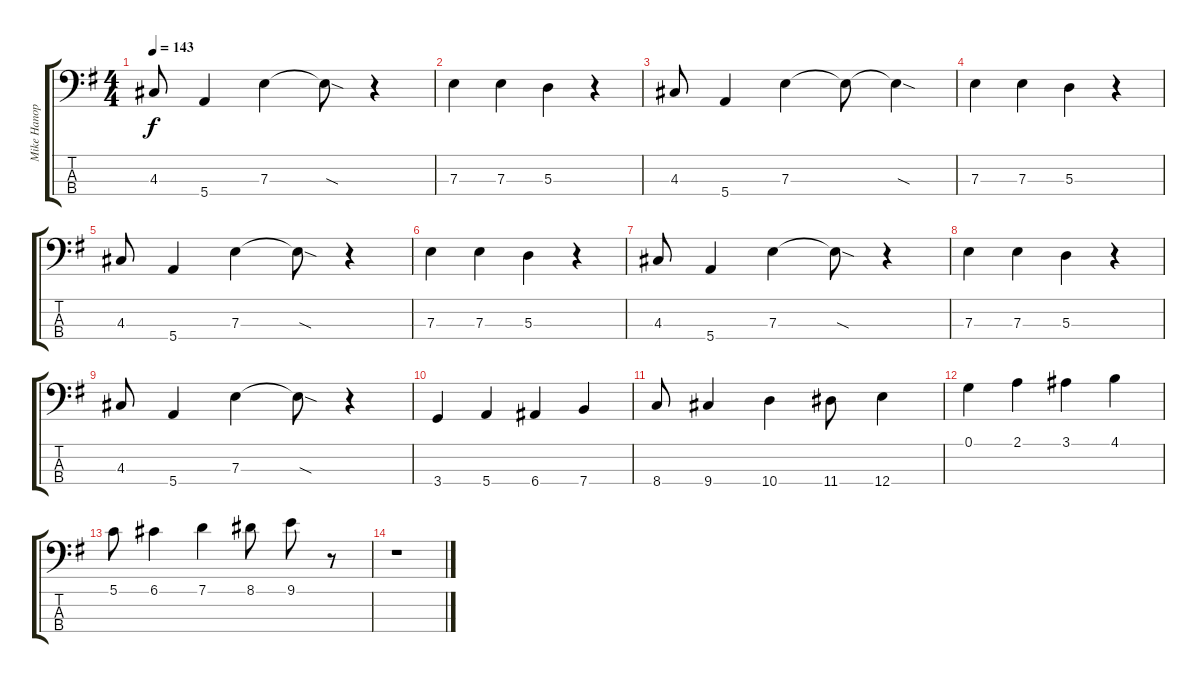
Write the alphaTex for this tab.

\track ("Mike Hanopol" "Mike Hanop") {instrument electricbassfinger}
\staff {score tabs}
\tuning (G2 D2 A1 E1) {hide}
\ts (4 4)
\tempo 143
\clef f4
\ks g
4.3.8{dy f} 5.4.4 7.3.4 7.3{sod t}.8 r.4 |
7.3.4 7.3.4 5.3.4 r.4 |
4.3.8 5.4.4 7.3.4 7.3{t}.8 7.3{sod t}.4 |
7.3.4 7.3.4 5.3.4 r.4 |
4.3.8 5.4.4 7.3.4 7.3{sod t}.8 r.4 |
7.3.4 7.3.4 5.3.4 r.4 |
4.3.8 5.4.4 7.3.4 7.3{sod t}.8 r.4 |
7.3.4 7.3.4 5.3.4 r.4 |
4.3.8 5.4.4 7.3.4 7.3{sod t}.8 r.4 |
3.4.4 5.4.4 6.4.4 7.4.4 |
8.4.8 9.4.4 10.4.4 11.4.8 12.4.4 |
0.1.4 2.1.4 3.1.4 4.1.4 |
5.1.8 6.1.4 7.1.4 8.1.8 9.1.8 r.8 |
r.1
